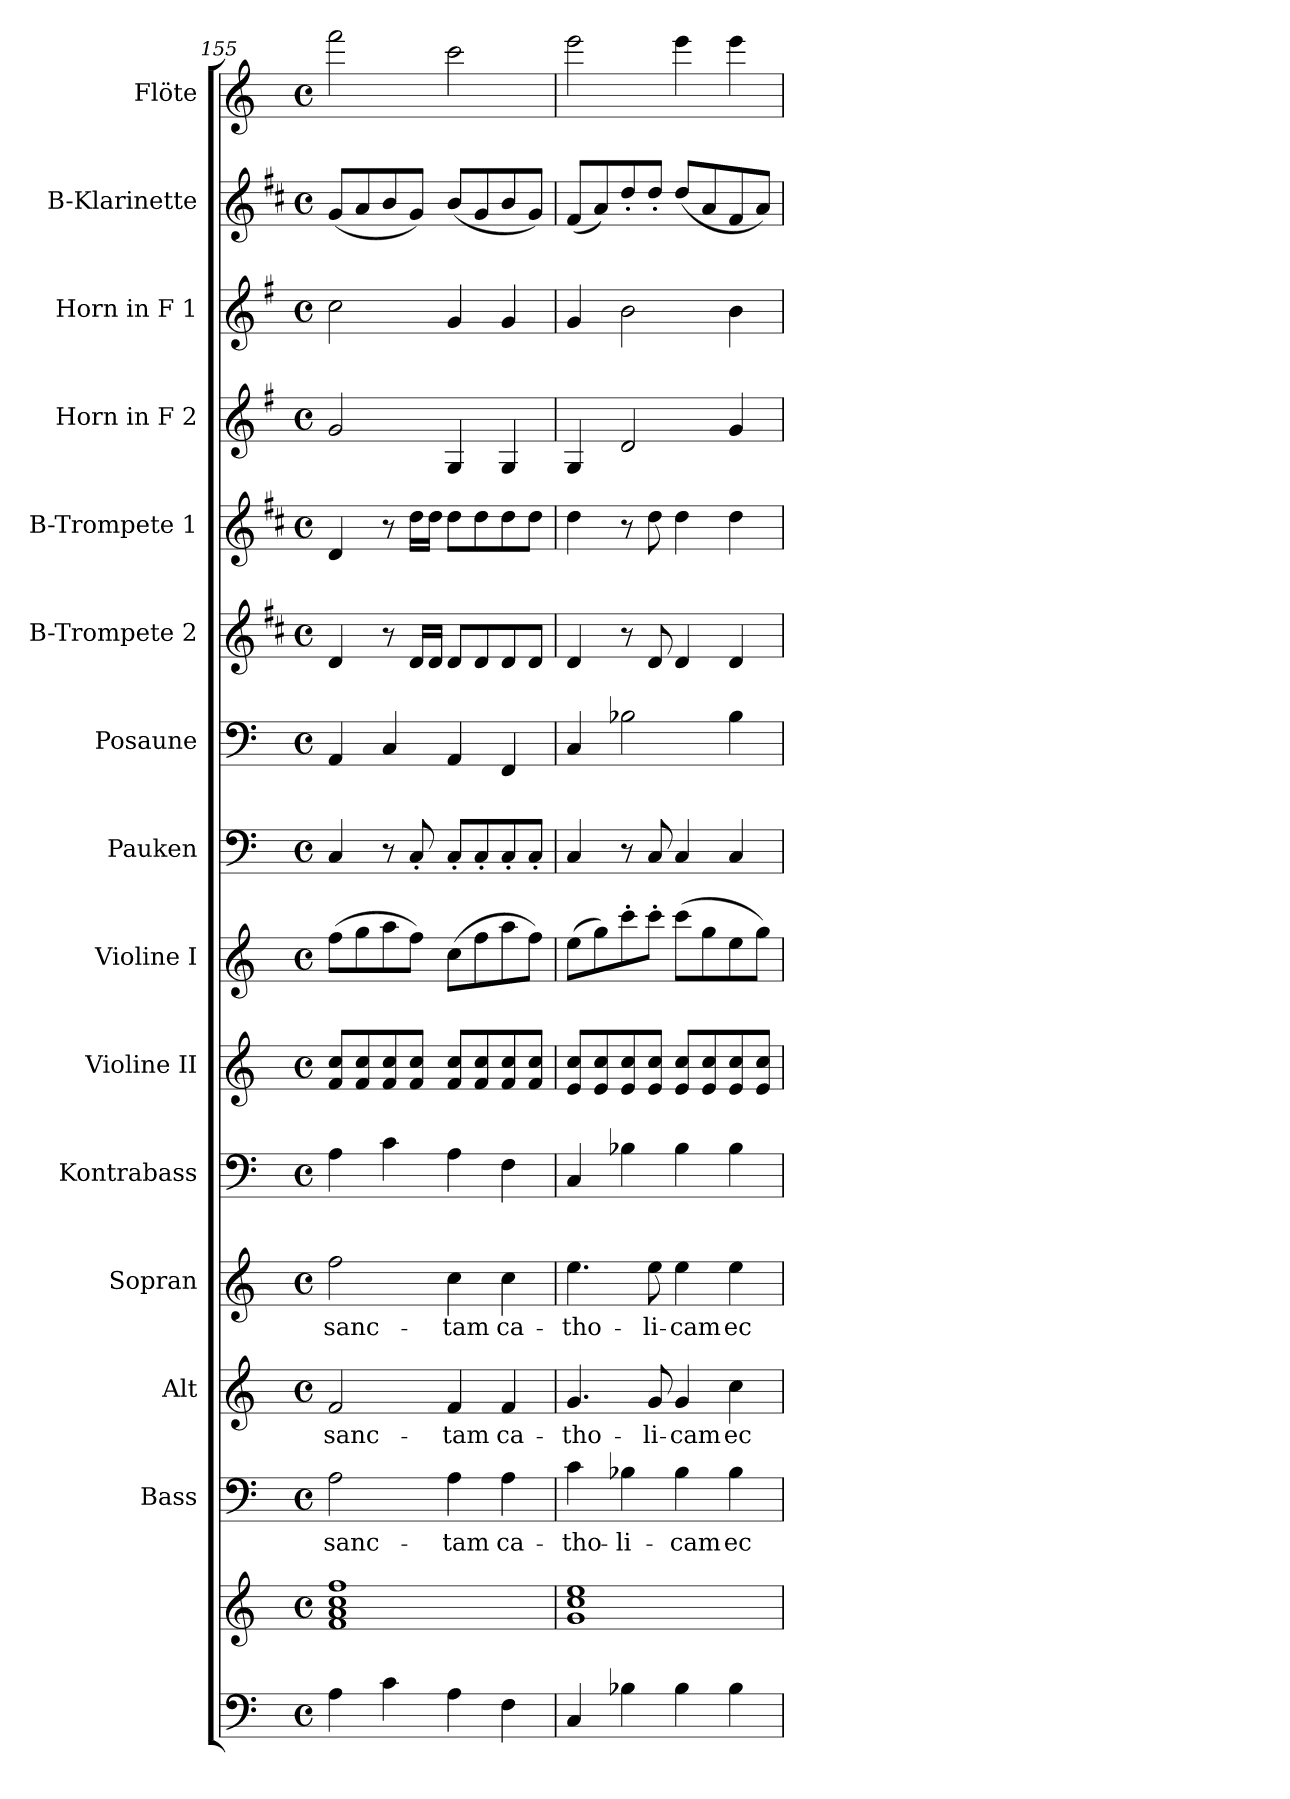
**kern	**kern	**kern	**text	**kern	**text	**kern	**text	**kern	**kern	**kern	**kern	**kern	**kern	**kern	**kern	**kern	**kern	**kern
*part15	*part15	*part14	*part14	*part13	*part13	*part12	*part12	*part11	*part10	*part9	*part8	*part7	*part6	*part5	*part4	*part3	*part2	*part1
*staff16	*staff15	*staff14	*staff14	*staff13	*staff13	*staff12	*staff12	*staff11	*staff10	*staff9	*staff8	*staff7	*staff6	*staff5	*staff4	*staff3	*staff2	*staff1
*	*	*I"Bass	*	*I"Alt	*	*I"Sopran	*	*I"Kontrabass	*I"Violine II	*I"Violine I	*I"Pauken	*I"Posaune	*I"B-Trompete 2	*I"B-Trompete 1	*I"Horn in F 2	*I"Horn in F 1	*I"B-Klarinette	*I"Flöte
*	*	*I'B.	*	*I'A.	*	*I'S.	*	*I'Kb.	*I'Vl. II	*I'Vl. I	*I'Pk.	*I'Pos.	*I'B Trp. 2	*I'B Trp. 1	*	*	*I'B Kl.	*I'Fl.
*clefF4	*clefG2	*clefF4	*	*clefG2	*	*clefG2	*	*clefF4	*clefG2	*clefG2	*clefF4	*clefF4	*clefG2	*clefG2	*clefG2	*clefG2	*clefG2	*clefG2
*	*	*	*	*	*	*	*	*ITrd7c12	*	*	*	*	*ITrd1c2	*ITrd1c2	*ITrd4c7	*ITrd4c7	*ITrd1c2	*
*k[]	*k[]	*k[]	*	*k[]	*	*k[]	*	*k[]	*k[]	*k[]	*k[]	*k[]	*k[]	*k[]	*k[]	*k[]	*k[]	*k[]
*C:	*C:	*C:	*	*C:	*	*C:	*	*C:	*C:	*C:	*C:	*C:	*C:	*C:	*C:	*C:	*C:	*C:
*M4/4	*M4/4	*M4/4	*	*M4/4	*	*M4/4	*	*M4/4	*M4/4	*M4/4	*M4/4	*M4/4	*M4/4	*M4/4	*M4/4	*M4/4	*M4/4	*M4/4
*met(c)	*met(c)	*met(c)	*	*met(c)	*	*met(c)	*	*met(c)	*met(c)	*met(c)	*met(c)	*met(c)	*met(c)	*met(c)	*met(c)	*met(c)	*met(c)	*met(c)
=155	=155	=155	=155	=155	=155	=155	=155	=155	=155	=155	=155	=155	=155	=155	=155	=155	=155	=155
!	!	!	!LO:LY:b	!	!LO:LY:b	!	!LO:LY:b	!	!	!	!	!	!	!	!	!	!	!
4A\	1f 1a 1cc 1ff	2A\	sanc-	2f/	sanc-	2ff\	sanc-	4AA\	8f/ 8cc/L	(>8ff\L	4C/	4AA/	4c/	4c/	2c/	2f\	(<8f/L	2fff\
.	.	.	.	.	.	.	.	.	8f/ 8cc/	8gg\	.	.	.	.	.	.	8g/	.
4c\	.	.	.	.	.	.	.	4C\	8f/ 8cc/	8aa\	8r	4C/	8r	8r	.	.	8a/	.
.	.	.	.	.	.	.	.	.	8f/ 8cc/J	8ff\J)	8C'</	.	16c/LL	16cc\LL	.	.	8f/J)	.
.	.	.	.	.	.	.	.	.	.	.	.	.	16c/JJ	16cc\JJ	.	.	.	.
!	!	!	!LO:LY:b	!	!LO:LY:b	!	!LO:LY:b	!	!	!	!	!	!	!	!	!	!	!
4A\	.	4A\	-tam	4f/	-tam	4cc\	-tam	4AA\	8f/ 8cc/L	(>8cc\L	8C'</L	4AA/	8c/L	8cc\L	4C/	4c/	(<8a/L	2ccc\
.	.	.	.	.	.	.	.	.	8f/ 8cc/	8ff\	8C'</	.	8c/	8cc\	.	.	8f/	.
!	!	!	!LO:LY:b	!	!LO:LY:b	!	!LO:LY:b	!	!	!	!	!	!	!	!	!	!	!
4F\	.	4A\	ca-	4f/	ca-	4cc\	ca-	4FF\	8f/ 8cc/	8aa\	8C'</	4FF/	8c/	8cc\	4C/	4c/	8a/	.
.	.	.	.	.	.	.	.	.	8f/ 8cc/J	8ff\J)	8C'</J	.	8c/J	8cc\J	.	.	8f/J)	.
=156	=156	=156	=156	=156	=156	=156	=156	=156	=156	=156	=156	=156	=156	=156	=156	=156	=156	=156
!	!	!	!LO:LY:b	!	!LO:LY:b	!	!LO:LY:b	!	!	!	!	!	!	!	!	!	!	!
4C/	1g 1cc 1ee	4c\	-tho-	4.g/	-tho-	4.ee\	-tho-	4CC/	8e/ 8cc/L	(>8ee\L	4C/	4C/	4c/	4cc\	4C/	4c/	(<8e/L	2eee\
.	.	.	.	.	.	.	.	.	8e/ 8cc/	8gg\)	.	.	.	.	.	.	8g/)	.
!	!	!	!LO:LY:b	!	!	!	!	!	!	!	!	!	!	!	!	!	!	!
4B-X\	.	4B-X\	-li-	.	.	.	.	4BB-X\	8e/ 8cc/	8ccc'>\	8r	2B-X\	8r	8r	2G/	2e\	8cc'</	.
!	!	!	!	!	!LO:LY:b	!	!LO:LY:b	!	!	!	!	!	!	!	!	!	!	!
.	.	.	.	8g/	-li-	8ee\	-li-	.	8e/ 8cc/J	8ccc'>\J	8C/	.	8c/	8cc\	.	.	8cc'</J	.
!	!	!	!LO:LY:b	!	!LO:LY:b	!	!LO:LY:b	!	!	!	!	!	!	!	!	!	!	!
4B-\	.	4B-\	-cam	4g/	-cam	4ee\	-cam	4BB-\	8e/ 8cc/L	(>8ccc\L	4C/	.	4c/	4cc\	.	.	(<8cc/L	4eee\
.	.	.	.	.	.	.	.	.	8e/ 8cc/	8gg\	.	.	.	.	.	.	8g/	.
!	!	!	!LO:LY:b	!	!LO:LY:b	!	!LO:LY:b	!	!	!	!	!	!	!	!	!	!	!
4B-\	.	4B-\	ec-	4cc\	ec-	4ee\	ec-	4BB-\	8e/ 8cc/	8ee\	4C/	4B-\	4c/	4cc\	4c/	4e\	8e/	4eee\
.	.	.	.	.	.	.	.	.	8e/ 8cc/J	8gg\J)	.	.	.	.	.	.	8g/J)	.
=	=	=	=	=	=	=	=	=	=	=	=	=	=	=	=	=	=	=
*-	*-	*-	*-	*-	*-	*-	*-	*-	*-	*-	*-	*-	*-	*-	*-	*-	*-	*-
